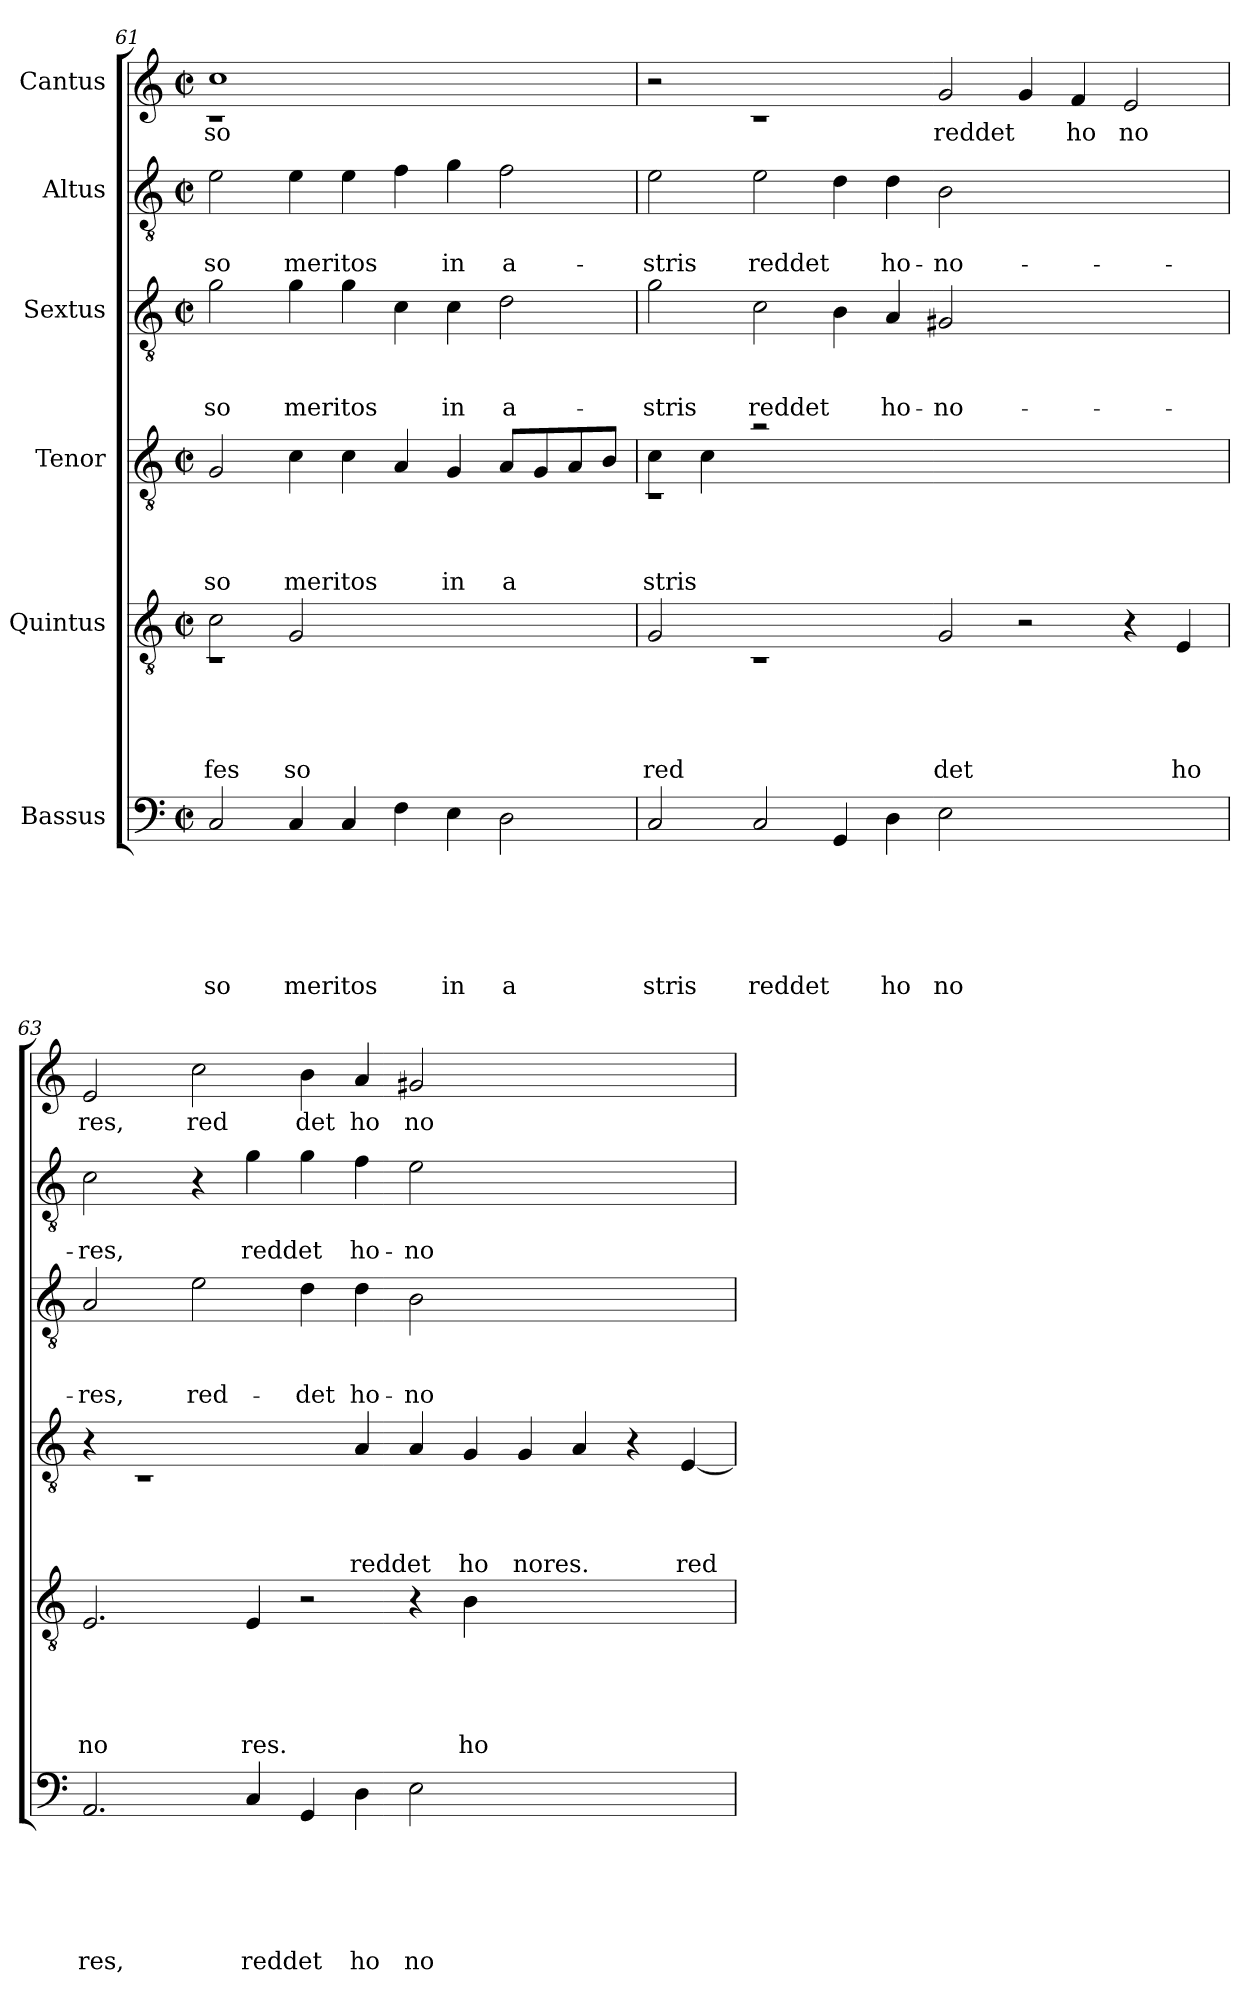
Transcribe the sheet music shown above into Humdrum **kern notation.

**kern	**text	**text	**text	**text	**text	**text	**kern	**text	**text	**text	**text	**text	**kern	**text	**text	**text	**text	**kern	**text	**text	**text	**kern	**text	**text	**kern	**text
*part6	*part6	*part6	*part6	*part6	*part6	*part6	*part5	*part5	*part5	*part5	*part5	*part5	*part4	*part4	*part4	*part4	*part4	*part3	*part3	*part3	*part3	*part2	*part2	*part2	*part1	*part1
*staff6	*staff6	*staff6	*staff6	*staff6	*staff6	*staff6	*staff5	*staff5	*staff5	*staff5	*staff5	*staff5	*staff4	*staff4	*staff4	*staff4	*staff4	*staff3	*staff3	*staff3	*staff3	*staff2	*staff2	*staff2	*staff1	*staff1
*I"Bassus	*	*	*	*	*	*	*I"Quintus	*	*	*	*	*	*I"Tenor	*	*	*	*	*I"Sextus	*	*	*	*I"Altus	*	*	*I"Cantus	*
*clefF4	*	*	*	*	*	*	*clefGv2	*	*	*	*	*	*clefGv2	*	*	*	*	*clefGv2	*	*	*	*clefGv2	*	*	*clefG2	*
*k[]	*	*	*	*	*	*	*k[]	*	*	*	*	*	*k[]	*	*	*	*	*k[]	*	*	*	*k[]	*	*	*k[]	*
*C:	*	*	*	*	*	*	*C:	*	*	*	*	*	*C:	*	*	*	*	*C:	*	*	*	*C:	*	*	*C:	*
*M2/2	*	*	*	*	*	*	*M2/2	*	*	*	*	*	*M2/2	*	*	*	*	*M2/2	*	*	*	*M2/2	*	*	*M2/2	*
*met(c|)	*	*	*	*	*	*	*met(c|)	*	*	*	*	*	*met(c|)	*	*	*	*	*met(c|)	*	*	*	*met(c|)	*	*	*met(c|)	*
=61	=61	=61	=61	=61	=61	=61	=61	=61	=61	=61	=61	=61	=61	=61	=61	=61	=61	=61	=61	=61	=61	=61	=61	=61	=61	=61
!	!	!	!	!	!	!LO:LY:b	!	!	!	!	!	!LO:LY:b	!	!	!	!	!LO:LY:b	!	!	!	!LO:LY:b	!	!	!LO:LY:b	!	!LO:LY:b
*	*	*	*	*	*	*	*^	*	*	*	*	*	*	*	*	*	*	*	*	*	*	*	*	*	*^	*
2C/	.	.	.	.	.	so	2c\	1rC	.	.	.	.	fes	2G/	.	.	.	so	2g\	.	.	-so	2e\	.	-so	1cc	1rc	so
!	!	!	!	!	!	!LO:LY:b	!	!	!	!	!	!	!LO:LY:b	!	!	!	!	!LO:LY:b	!	!	!	!LO:LY:b	!	!	!LO:LY:b	!	!	!
4C/	.	.	.	.	.	meritos	2G/	.	.	.	.	.	so	4c\	.	.	.	meritos	4g\	.	.	meritos	4e\	.	meritos	.	.	.
4C/	.	.	.	.	.	.	.	.	.	.	.	.	.	4c\	.	.	.	.	4g\	.	.	.	4e\	.	.	.	.	.
4F\	.	.	.	.	.	.	1ryy	1ryy	.	.	.	.	.	4A/	.	.	.	.	4c\	.	.	.	4f\	.	.	1ryy	1ryy	.
!	!	!	!	!	!	!LO:LY:b	!	!	!	!	!	!	!	!	!	!	!	!LO:LY:b	!	!	!	!LO:LY:b	!	!	!LO:LY:b	!	!	!
4E\	.	.	.	.	.	in	.	.	.	.	.	.	.	4G/	.	.	.	in	4c\	.	.	in	4g\	.	in	.	.	.
!	!	!	!	!	!	!LO:LY:b	!	!	!	!	!	!	!	!	!	!	!	!LO:LY:b	!	!	!	!LO:LY:b	!	!	!LO:LY:b	!	!	!
2D\	.	.	.	.	.	a	.	.	.	.	.	.	.	8A/L	.	.	.	a	2d\	.	.	a-	2f\	.	a-	.	.	.
.	.	.	.	.	.	.	.	.	.	.	.	.	.	8G/	.	.	.	.	.	.	.	.	.	.	.	.	.	.
.	.	.	.	.	.	.	.	.	.	.	.	.	.	8A/	.	.	.	.	.	.	.	.	.	.	.	.	.	.
.	.	.	.	.	.	.	.	.	.	.	.	.	.	8B/J	.	.	.	.	.	.	.	.	.	.	.	.	.	.
*	*	*	*	*	*	*	*v	*v	*	*	*	*	*	*	*	*	*	*	*	*	*	*	*	*	*	*v	*v	*
=62	=62	=62	=62	=62	=62	=62	=62	=62	=62	=62	=62	=62	=62	=62	=62	=62	=62	=62	=62	=62	=62	=62	=62	=62	=62	=62
!	!	!	!	!	!	!LO:LY:b	!	!	!	!	!	!LO:LY:b	!	!	!	!	!LO:LY:b	!	!	!	!LO:LY:b	!	!	!LO:LY:b	!	!
*	*	*	*	*	*	*	*	*	*	*	*	*	*^	*	*	*	*	*	*	*	*	*	*	*	*	*
2C/	.	.	.	.	.	stris	2G/	.	.	.	.	red	4c\	1rC	.	.	.	stris	2g\	.	.	-stris	2e\	.	-stris	2r	.
.	.	.	.	.	.	.	.	.	.	.	.	.	4c\	.	.	.	.	.	.	.	.	.	.	.	.	.	.
!	!	!	!	!	!	!LO:LY:b	!	!	!	!	!	!	!	!	!	!	!	!	!	!	!	!LO:LY:b	!	!	!LO:LY:b	!	!
2C/	.	.	.	.	.	reddet	1rC	.	.	.	.	.	2ra	.	.	.	.	.	2c\	.	.	reddet	2e\	.	reddet	1rc	.
4GG/	.	.	.	.	.	.	.	.	.	.	.	.	0ryy	0ryy	.	.	.	.	4B\	.	.	.	4d\	.	.	.	.
!	!	!	!	!	!	!LO:LY:b	!	!	!	!	!	!	!	!	!	!	!	!	!	!	!	!LO:LY:b	!	!	!LO:LY:b	!	!
4D\	.	.	.	.	.	ho	.	.	.	.	.	.	.	.	.	.	.	.	4A/	.	.	ho-	4d\	.	ho-	.	.
!	!	!	!	!	!	!LO:LY:b	!	!	!	!	!	!LO:LY:b	!	!	!	!	!	!	!	!	!	!LO:LY:b	!	!	!LO:LY:b	!	!LO:LY:b
2E\	.	.	.	.	.	no	2G/	.	.	.	.	det	.	.	.	.	.	.	2G#X/	.	.	-no-	2B\	.	-no-	2g/	reddet
1ryy	.	.	.	.	.	.	2r	.	.	.	.	.	.	.	.	.	.	.	1ryy	.	.	.	1ryy	.	.	4g/	.
!	!	!	!	!	!	!	!	!	!	!	!	!	!	!	!	!	!	!	!	!	!	!	!	!	!	!	!LO:LY:b
.	.	.	.	.	.	.	.	.	.	.	.	.	.	.	.	.	.	.	.	.	.	.	.	.	.	4f/	ho
!	!	!	!	!	!	!	!	!	!	!	!	!	!	!	!	!	!	!	!	!	!	!	!	!	!	!	!LO:LY:b
.	.	.	.	.	.	.	4r	.	.	.	.	.	.	.	.	.	.	.	.	.	.	.	.	.	.	2e/	no
!	!	!	!	!	!	!	!	!	!	!	!	!LO:LY:b	!	!	!	!	!	!	!	!	!	!	!	!	!	!	!
.	.	.	.	.	.	.	4E/	.	.	.	.	ho	.	.	.	.	.	.	.	.	.	.	.	.	.	.	.
*	*	*	*	*	*	*	*	*	*	*	*	*	*v	*v	*	*	*	*	*	*	*	*	*	*	*	*	*
=63	=63	=63	=63	=63	=63	=63	=63	=63	=63	=63	=63	=63	=63	=63	=63	=63	=63	=63	=63	=63	=63	=63	=63	=63	=63	=63
!	!	!	!	!	!	!LO:LY:b	!	!	!	!	!	!LO:LY:b	!	!	!	!	!	!	!	!	!LO:LY:b	!	!	!LO:LY:b	!	!LO:LY:b
2.AA/	.	.	.	.	.	res,	2.E/	.	.	.	.	no	4r	.	.	.	.	2A/	.	.	-res,	2c\	.	-res,	2e/	res,
.	.	.	.	.	.	.	.	.	.	.	.	.	1rC	.	.	.	.	.	.	.	.	.	.	.	.	.
!	!	!	!	!	!	!	!	!	!	!	!	!	!	!	!	!	!	!	!	!	!LO:LY:b	!	!	!	!	!LO:LY:b
.	.	.	.	.	.	.	.	.	.	.	.	.	.	.	.	.	.	2e\	.	.	red-	4r	.	.	2cc\	red
!	!	!	!	!	!	!LO:LY:b	!	!	!	!	!	!LO:LY:b	!	!	!	!	!	!	!	!	!	!	!	!LO:LY:b	!	!
4C/	.	.	.	.	.	reddet	4E/	.	.	.	.	res.	.	.	.	.	.	.	.	.	.	4g\	.	reddet	.	.
!	!	!	!	!	!	!	!	!	!	!	!	!	!	!	!	!	!	!	!	!	!LO:LY:b	!	!	!	!	!LO:LY:b
4GG/	.	.	.	.	.	.	2r	.	.	.	.	.	.	.	.	.	.	4d\	.	.	-det	4g\	.	.	4b\	det
!	!	!	!	!	!	!LO:LY:b	!	!	!	!	!	!	!	!	!	!	!LO:LY:b	!	!	!	!LO:LY:b	!	!	!LO:LY:b	!	!LO:LY:b
4D\	.	.	.	.	.	ho	.	.	.	.	.	.	4A/	.	.	.	reddet	4d\	.	.	ho-	4f\	.	ho-	4a/	ho
!	!	!	!	!	!	!LO:LY:b	!	!	!	!	!	!	!	!	!	!	!	!	!	!	!LO:LY:b	!	!	!LO:LY:b	!	!LO:LY:b
2E\	.	.	.	.	.	no	4r	.	.	.	.	.	4A/	.	.	.	.	2B\	.	.	-no-	2e\	.	-no-	2g#X/	no
!	!	!	!	!	!	!	!	!	!	!	!	!LO:LY:b	!	!	!	!	!LO:LY:b	!	!	!	!	!	!	!	!	!
.	.	.	.	.	.	.	4B\	.	.	.	.	ho	4G/	.	.	.	ho	.	.	.	.	.	.	.	.	.
!	!	!	!	!	!	!	!	!	!	!	!	!	!	!	!	!	!LO:LY:b	!	!	!	!	!	!	!	!	!
1ryy	.	.	.	.	.	.	1ryy	.	.	.	.	.	4G/	.	.	.	nores.	1ryy	.	.	.	1ryy	.	.	1ryy	.
.	.	.	.	.	.	.	.	.	.	.	.	.	4A/	.	.	.	.	.	.	.	.	.	.	.	.	.
.	.	.	.	.	.	.	.	.	.	.	.	.	4r	.	.	.	.	.	.	.	.	.	.	.	.	.
!	!	!	!	!	!	!	!	!	!	!	!	!	!	!	!	!	!LO:LY:b	!	!	!	!	!	!	!	!	!
.	.	.	.	.	.	.	.	.	.	.	.	.	[<4E/	.	.	.	red	.	.	.	.	.	.	.	.	.
=	=	=	=	=	=	=	=	=	=	=	=	=	=	=	=	=	=	=	=	=	=	=	=	=	=	=
*-	*-	*-	*-	*-	*-	*-	*-	*-	*-	*-	*-	*-	*-	*-	*-	*-	*-	*-	*-	*-	*-	*-	*-	*-	*-	*-
